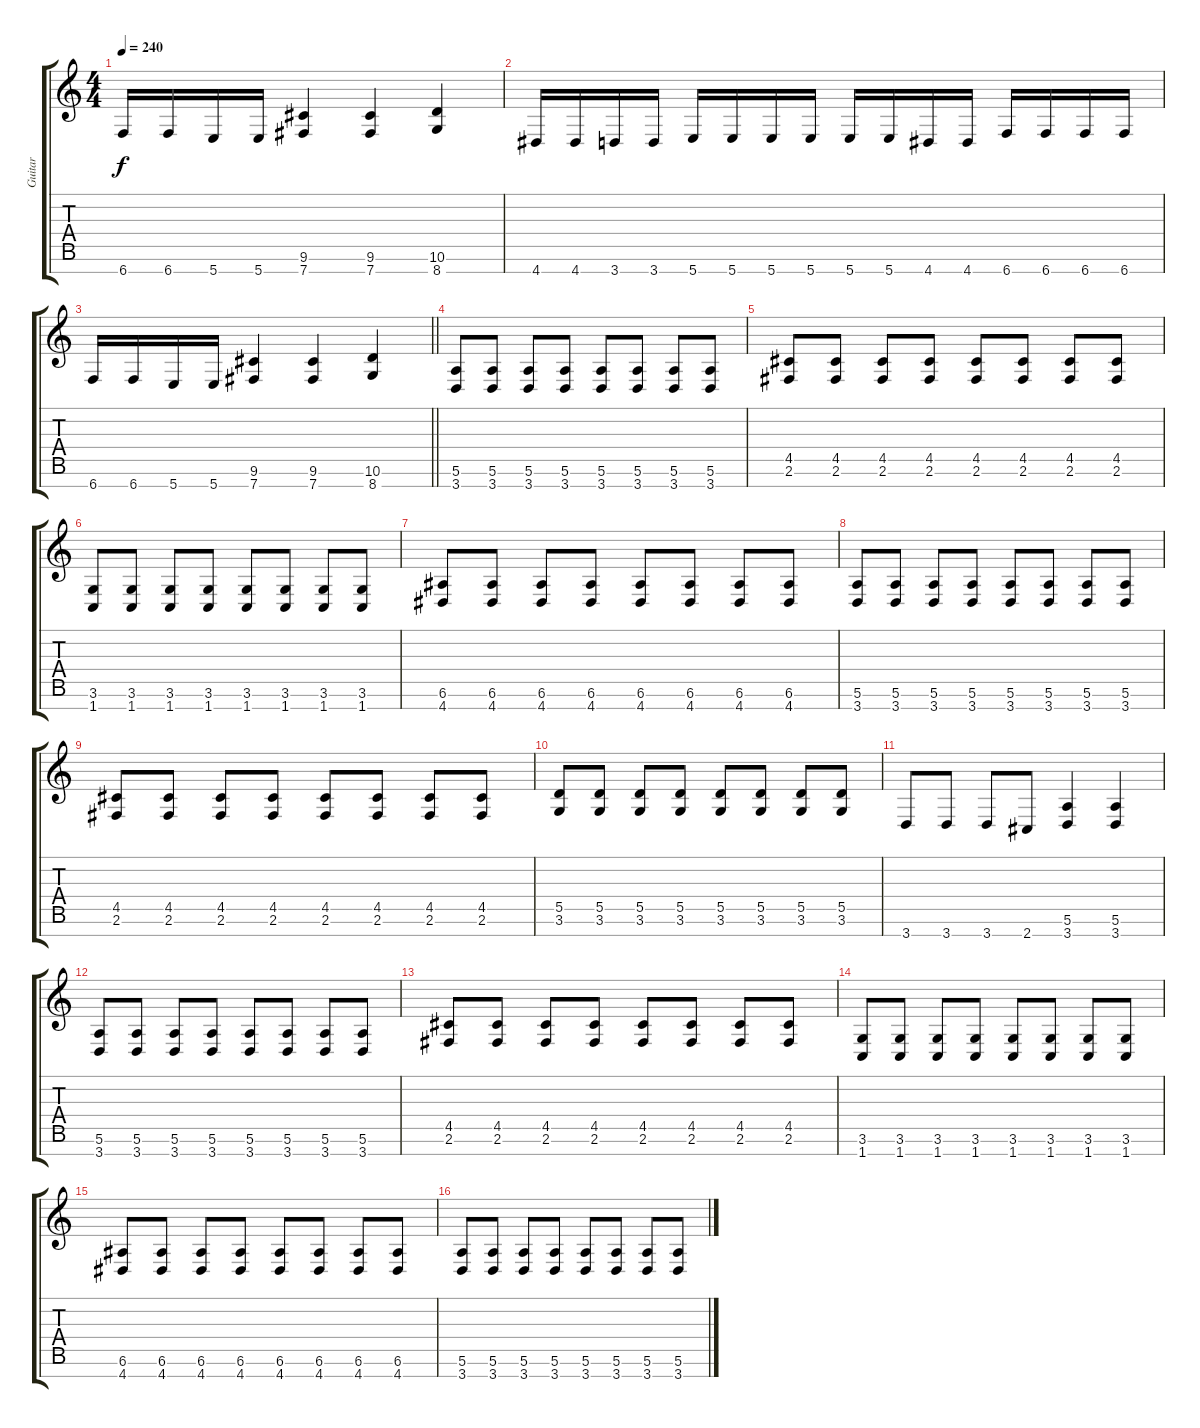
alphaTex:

\track ("Guitar" "Guitar") {instrument distortionguitar}
\staff {score tabs}
\tuning (E4 B3 G3 D3 A2 E2 B1) {hide}
\ts (4 4)
\tempo 240
\clef g2
\ks c
6.7.16{dy f} 6.7.16 5.7.16 5.7.16 (9.6 7.7).4 (9.6 7.7).4 (10.6 8.7).4 |
4.7.16 4.7.16 3.7.16 3.7.16 5.7.16 5.7.16 5.7.16 5.7.16 5.7.16 5.7.16 4.7.16 4.7.16 6.7.16 6.7.16 6.7.16 6.7.16 |
\barLineRight lightlight
6.7.16 6.7.16 5.7.16 5.7.16 (9.6 7.7).4 (9.6 7.7).4 (10.6 8.7).4 |
(5.6 3.7).8 (5.6 3.7).8 (5.6 3.7).8 (5.6 3.7).8 (5.6 3.7).8 (5.6 3.7).8 (5.6 3.7).8 (5.6 3.7).8 |
(4.5 2.6).8 (4.5 2.6).8 (4.5 2.6).8 (4.5 2.6).8 (4.5 2.6).8 (4.5 2.6).8 (4.5 2.6).8 (4.5 2.6).8 |
(3.6 1.7).8 (3.6 1.7).8 (3.6 1.7).8 (3.6 1.7).8 (3.6 1.7).8 (3.6 1.7).8 (3.6 1.7).8 (3.6 1.7).8 |
(6.6 4.7).8 (6.6 4.7).8 (6.6 4.7).8 (6.6 4.7).8 (6.6 4.7).8 (6.6 4.7).8 (6.6 4.7).8 (6.6 4.7).8 |
(5.6 3.7).8 (5.6 3.7).8 (5.6 3.7).8 (5.6 3.7).8 (5.6 3.7).8 (5.6 3.7).8 (5.6 3.7).8 (5.6 3.7).8 |
(4.5 2.6).8 (4.5 2.6).8 (4.5 2.6).8 (4.5 2.6).8 (4.5 2.6).8 (4.5 2.6).8 (4.5 2.6).8 (4.5 2.6).8 |
(5.5 3.6).8 (5.5 3.6).8 (5.5 3.6).8 (5.5 3.6).8 (5.5 3.6).8 (5.5 3.6).8 (5.5 3.6).8 (5.5 3.6).8 |
3.7.8 3.7.8 3.7.8 2.7.8 (5.6 3.7).4 (5.6 3.7).4 |
(5.6 3.7).8 (5.6 3.7).8 (5.6 3.7).8 (5.6 3.7).8 (5.6 3.7).8 (5.6 3.7).8 (5.6 3.7).8 (5.6 3.7).8 |
(4.5 2.6).8 (4.5 2.6).8 (4.5 2.6).8 (4.5 2.6).8 (4.5 2.6).8 (4.5 2.6).8 (4.5 2.6).8 (4.5 2.6).8 |
(3.6 1.7).8 (3.6 1.7).8 (3.6 1.7).8 (3.6 1.7).8 (3.6 1.7).8 (3.6 1.7).8 (3.6 1.7).8 (3.6 1.7).8 |
(6.6 4.7).8 (6.6 4.7).8 (6.6 4.7).8 (6.6 4.7).8 (6.6 4.7).8 (6.6 4.7).8 (6.6 4.7).8 (6.6 4.7).8 |
(5.6 3.7).8 (5.6 3.7).8 (5.6 3.7).8 (5.6 3.7).8 (5.6 3.7).8 (5.6 3.7).8 (5.6 3.7).8 (5.6 3.7).8
